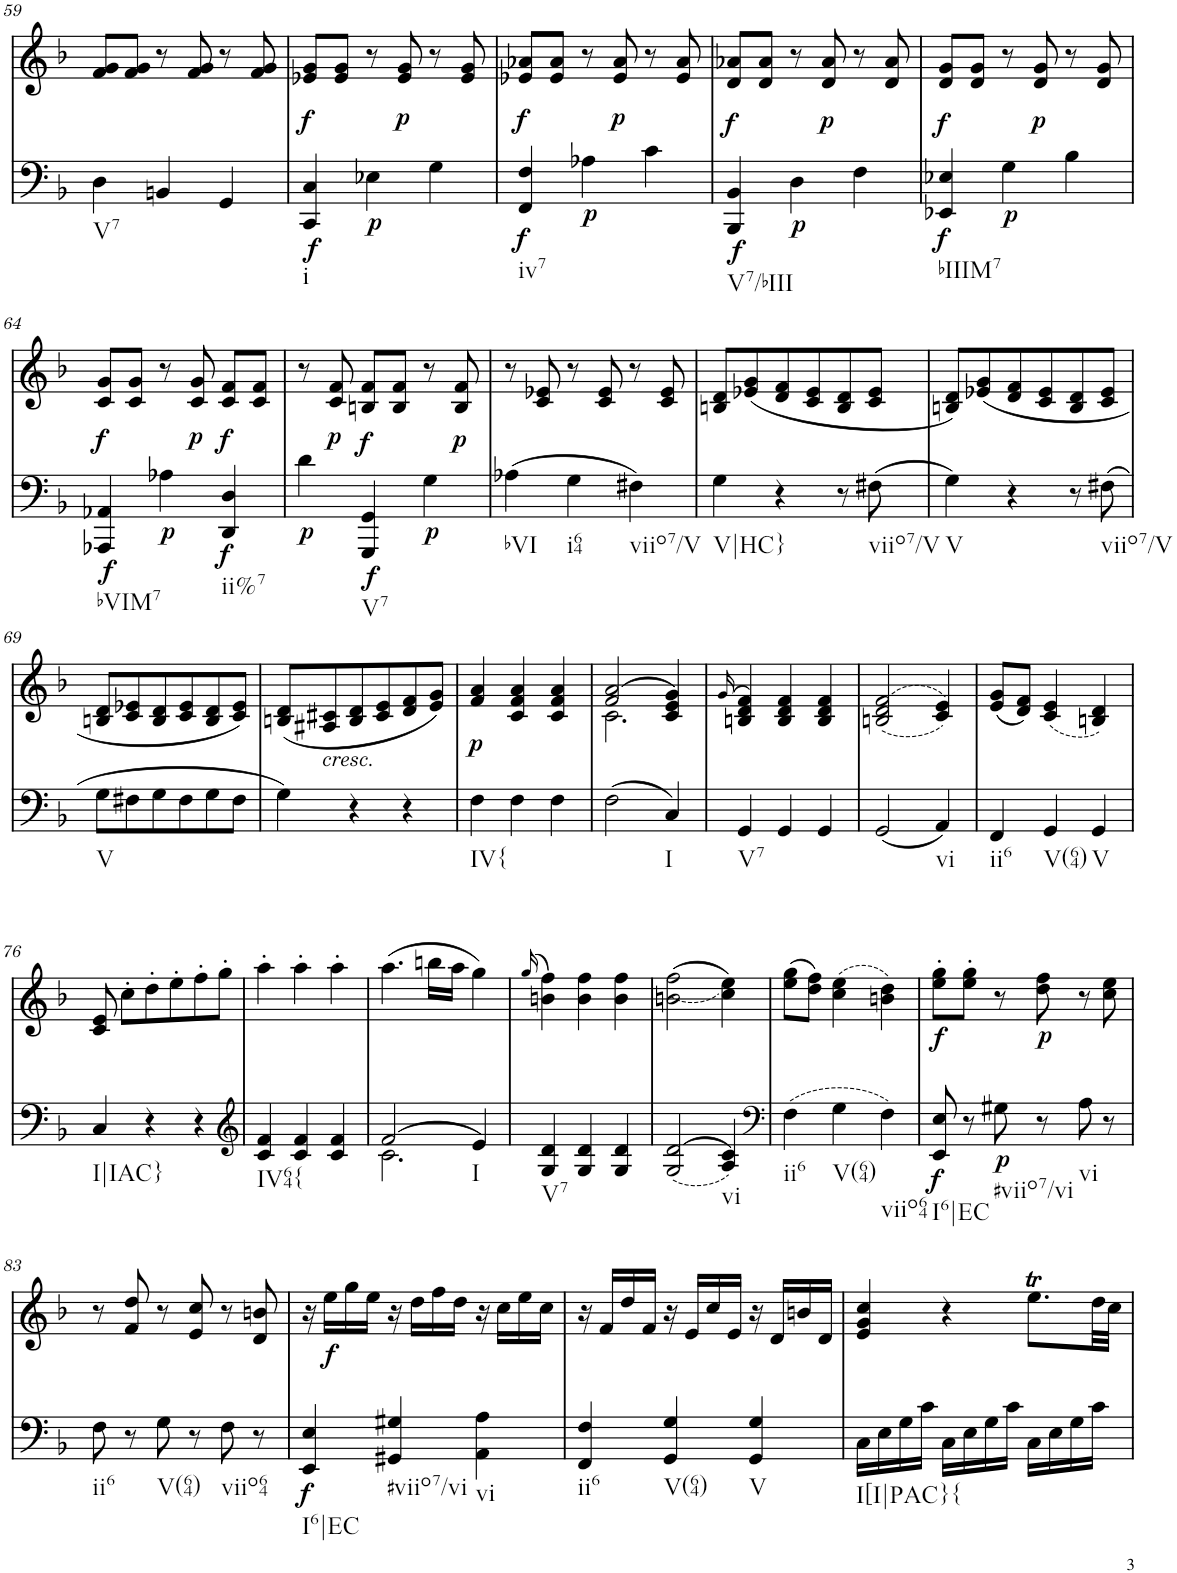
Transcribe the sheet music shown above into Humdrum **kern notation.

**kern	**kern	**dynam
*part1	*part1	*part1
*staff2	*staff1	*staff1/2
*I"Piano, Piano right	*	*
*I'Pno.	*	*
!!LO:PB:g=z
*clefF4	*clefG2	*
*k[b-]	*k[b-]	*
*M3/4	*M3/4	*
=59	=59	=59
!LO:TX:b:t=V7	!	!
4D\	8f/ 8g/L	.
.	8f/ 8g/J	.
4BBn/	8r	.
.	8f/ 8g/	.
4GG/	8r	.
.	8f/ 8g/	.
=60	=60	=60
!LO:TX:b:t=i	!	!
!	!	!LO:DY:b=2
!	!	!LO:DY:n=1:b
4CC/ 4C/	8e-X/ 8g/L	f f
.	8e-/ 8g/J	.
!	!	!LO:DY:n=2:b=2
4E-X\	8r	p
!	!	!LO:DY:n=3:b
.	8e-/ 8g/	p
4G\	8r	.
.	8e-/ 8g/	.
=61	=61	=61
!LO:TX:b:t=iv7	!	!
!	!	!LO:DY:b=2
!	!	!LO:DY:n=1:b
4FF/ 4F/	8e-X/ 8a-X/L	f f
.	8e-/ 8a-/J	.
!	!	!LO:DY:n=2:b=2
4A-X\	8r	p
!	!	!LO:DY:n=3:b
.	8e-/ 8a-/	p
4c\	8r	.
.	8e-/ 8a-/	.
=62	=62	=62
!LO:TX:b:t=V7/bIII	!	!
!	!	!LO:DY:b=2
!	!	!LO:DY:n=1:b
4BBB-/ 4BB-/	8d/ 8a-X/L	f f
.	8d/ 8a-/J	.
!	!	!LO:DY:n=2:b=2
4D\	8r	p
!	!	!LO:DY:n=3:b
.	8d/ 8a-/	p
4F\	8r	.
.	8d/ 8a-/	.
=63	=63	=63
!LO:TX:b:t=bIIIM7	!	!
!	!	!LO:DY:b=2
!	!	!LO:DY:n=1:b
4EE-X/ 4E-X/	8d/ 8g/L	f f
.	8d/ 8g/J	.
!	!	!LO:DY:n=2:b=2
4G\	8r	p
!	!	!LO:DY:n=3:b
.	8d/ 8g/	p
4B-\	8r	.
.	8d/ 8g/	.
!!LO:LB:g=z
=64	=64	=64
!LO:TX:b:t=bVIM7	!	!
!	!	!LO:DY:b=2
!	!	!LO:DY:n=1:b
4AAA-X/ 4AA-X/	8c/ 8g/L	f f
.	8c/ 8g/J	.
!	!	!LO:DY:n=2:b=2
4A-X\	8r	p
!	!	!LO:DY:n=3:b
.	8c/ 8g/	p
!LO:TX:b:t=ii%7	!	!
!	!	!LO:DY:n=4:b=2
!	!	!LO:DY:n=5:b
4DD/ 4D/	8c/ 8f/L	f f
.	8c/ 8f/J	.
=65	=65	=65
!	!	!LO:DY:b=2
4d\	8r	p
!	!	!LO:DY:b
.	8c/ 8f/	p
!LO:TX:b:t=V7	!	!
!	!	!LO:DY:b=2
!	!	!LO:DY:n=1:b
4GGG/ 4GG/	8Bn/ 8f/L	f f
.	8B/ 8f/J	.
!	!	!LO:DY:n=2:b=2
4G\	8r	p
!	!	!LO:DY:n=3:b
.	8B/ 8f/	p
=66	=66	=66
!LO:TX:b:t=bVI	!	!
4A-X\	8r	.
.	8c/ 8e-X/	.
!LO:TX:b:t=i64	!	!
4G\	8r	.
.	8c/ 8e-/	.
!LO:TX:b:t=viio7/V	!	!
4F#X\	8r	.
.	8c/ 8e-/	.
=67	=67	=67
!LO:TX:b:t=V|HC}	!	!
4G\	8Bn/ 8d/L	.
.	(8e-X/ 8g/	.
4r	8d/ 8f/	.
.	8c/ 8e-/	.
8r	8B/ 8d/	.
!LO:TX:b:t=viio7/V	!	!
8F#X\	8c/ 8e-/J	.
=68	=68	=68
!LO:TX:b:t=V	!	!
4G\	8Bn/ 8d/L)	.
.	(<8e-X/ 8g/	.
4r	8d/ 8f/	.
.	8c/ 8e-/	.
8r	8B/ 8d/	.
!LO:TX:b:t=viio7/V	!	!
8F#X\	8c/ 8e-/J	.
!!LO:LB:g=z
=69	=69	=69
!LO:TX:b:t=V	!	!
8G\L	8Bn/ 8d/L	.
8F#X\	8c/ 8e-X/	.
8G\	8B/ 8d/	.
8F#\	8c/ 8e-/	.
8G\	8B/ 8d/	.
8F#\J	8c/ 8e-/J)	.
=70	=70	=70
4G\	(8Bn/ 8d/L	.
!	!LO:TX:b:i:t=cresc.	!
.	8A#X/ 8c#X/	.
4r	8B/ 8d/	.
.	8c#/ 8e/	.
4r	8d/ 8f/	.
.	8e/ 8g/J)	.
=71	=71	=71
!LO:TX:b:t=IV{	!	!
!	!	!LO:DY:b
4F\	4f/ 4a/	p
4F\	4c/ 4f/ 4a/	.
4F\	4c/ 4f/ 4a/	.
=72	=72	=72
*	*^	*
2F\	(>2f/ 2a/	2.c\	.
!LO:TX:b:t=I	!	!	!
4C/	4c/ 4e/ 4g/)	.	.
*	*v	*v	*
=73	=73	=73
.	(>16qg/	.
!LO:TX:b:t=V7	!	!
4GG/	4Bn/ 4d/ 4f/)	.
4GG/	4B/ 4d/ 4f/	.
4GG/	4B/ 4d/ 4f/	.
=74	=74	=74
2GG/	(>(2Bn/ 2d/ 2f/	.
!LO:TX:b:t=vi	!	!
4AA/	4c/ 4e/))	.
=75	=75	=75
!LO:TX:b:t=ii6	!	!
4FF/	(8e/ 8g/L	.
.	8d/ 8f/J)	.
!LO:TX:b:t=V(64)	!	!
4GG/	(4c/ 4e/	.
!LO:TX:b:t=V	!	!
4GG/	4Bn/ 4d/)	.
!!LO:LB:g=z
=76	=76	=76
!LO:TX:b:t=I|IAC}	!	!
4C/	8c/ 8e/	.
.	8cc'\L	.
4r	8dd'\	.
.	8ee'\	.
4r	8ff'\	.
.	8gg'\J	.
=77	=77	=77
*clefG2	*	*
!LO:TX:b:t=IV64{	!	!
4c/ 4f/	4aa'\	.
4c/ 4f/	4aa'\	.
4c/ 4f/	4aa'\	.
=78	=78	=78
*^	*	*
2f/	2.c\	(4.aa\	.
.	.	16bbn\LL	.
.	.	16aa\JJ	.
!LO:TX:b:t=I	!	!	!
4e/	.	4gg\)	.
*v	*v	*	*
=79	=79	=79
.	(>16qgg/	.
!LO:TX:b:t=V7	!	!
4G/ 4d/	4bn\ 4ff\)	.
4G/ 4d/	4b\ 4ff\	.
4G/ 4d/	4b\ 4ff\	.
=80	=80	=80
2G/ 2d/	(<(2bn\ 2ff\	.
!LO:TX:b:t=vi	!	!
4A/ 4c/	4cc\ 4ee\))	.
=81	=81	=81
*clefF4	*	*
!LO:TX:b:t=ii6	!	!
4F\	(8ee\ 8gg\L	.
.	8dd\ 8ff\J)	.
!LO:TX:b:t=V(64)	!	!
4G\	(4cc\ 4ee\	.
!LO:TX:b:t=viio64	!	!
4F\	4bn\ 4dd\)	.
=82	=82	=82
!LO:TX:b:t=I6|EC	!	!
!	!	!LO:DY:b=2
!	!	!LO:DY:n=1:b
8EE/ 8E/	8ee\' 8gg\'L	f f
8r	8ee\' 8gg\'J	.
!LO:TX:b:t=#viio7/vi	!	!
!	!	!LO:DY:n=2:b=2
8G#X\	8r	p
!	!	!LO:DY:n=3:b
8r	8dd\ 8ff\	p
!LO:TX:b:t=vi	!	!
8A\	8r	.
8r	8cc\ 8ee\	.
!!LO:LB:g=z
=83	=83	=83
!LO:TX:b:t=ii6	!	!
8F\	8r	.
8r	8f/ 8dd/	.
!LO:TX:b:t=V(64)	!	!
8G\	8r	.
8r	8e/ 8cc/	.
!LO:TX:b:t=viio64	!	!
8F\	8r	.
8r	8d/ 8bn/	.
=84	=84	=84
!LO:TX:b:t=I6|EC	!	!
!	!	!LO:DY:b=2
4EE/ 4E/	16r	f
!	!	!LO:DY:b
.	16ee\LL	f
.	16gg\	.
.	16ee\JJ	.
!LO:TX:b:t=#viio7/vi	!	!
4GG#X/ 4G#X/	16r	.
.	16dd\LL	.
.	16ff\	.
.	16dd\JJ	.
!LO:TX:b:t=vi	!	!
4AA\ 4A\	16r	.
.	16cc\LL	.
.	16ee\	.
.	16cc\JJ	.
=85	=85	=85
!LO:TX:b:t=ii6	!	!
4FF/ 4F/	16r	.
.	16f/LL	.
.	16dd/	.
.	16f/JJ	.
!LO:TX:b:t=V(64)	!	!
4GG/ 4G/	16r	.
.	16e/LL	.
.	16cc/	.
.	16e/JJ	.
!LO:TX:b:t=V	!	!
4GG/ 4G/	16r	.
.	16d/LL	.
.	16bn/	.
.	16d/JJ	.
=86	=86	=86
!LO:TX:b:t=I[I|PAC}{	!	!
16C\LL	4e/ 4g/ 4cc/	.
16E\	.	.
16G\	.	.
16c\JJ	.	.
16C\LL	4r	.
16E\	.	.
16G\	.	.
16c\JJ	.	.
16C\LL	8.eet\L	.
16E\	.	.
16G\	.	.
16c\JJ	32dd\LL	.
.	32cc\JJJ	.
=	=	=
*-	*-	*-
